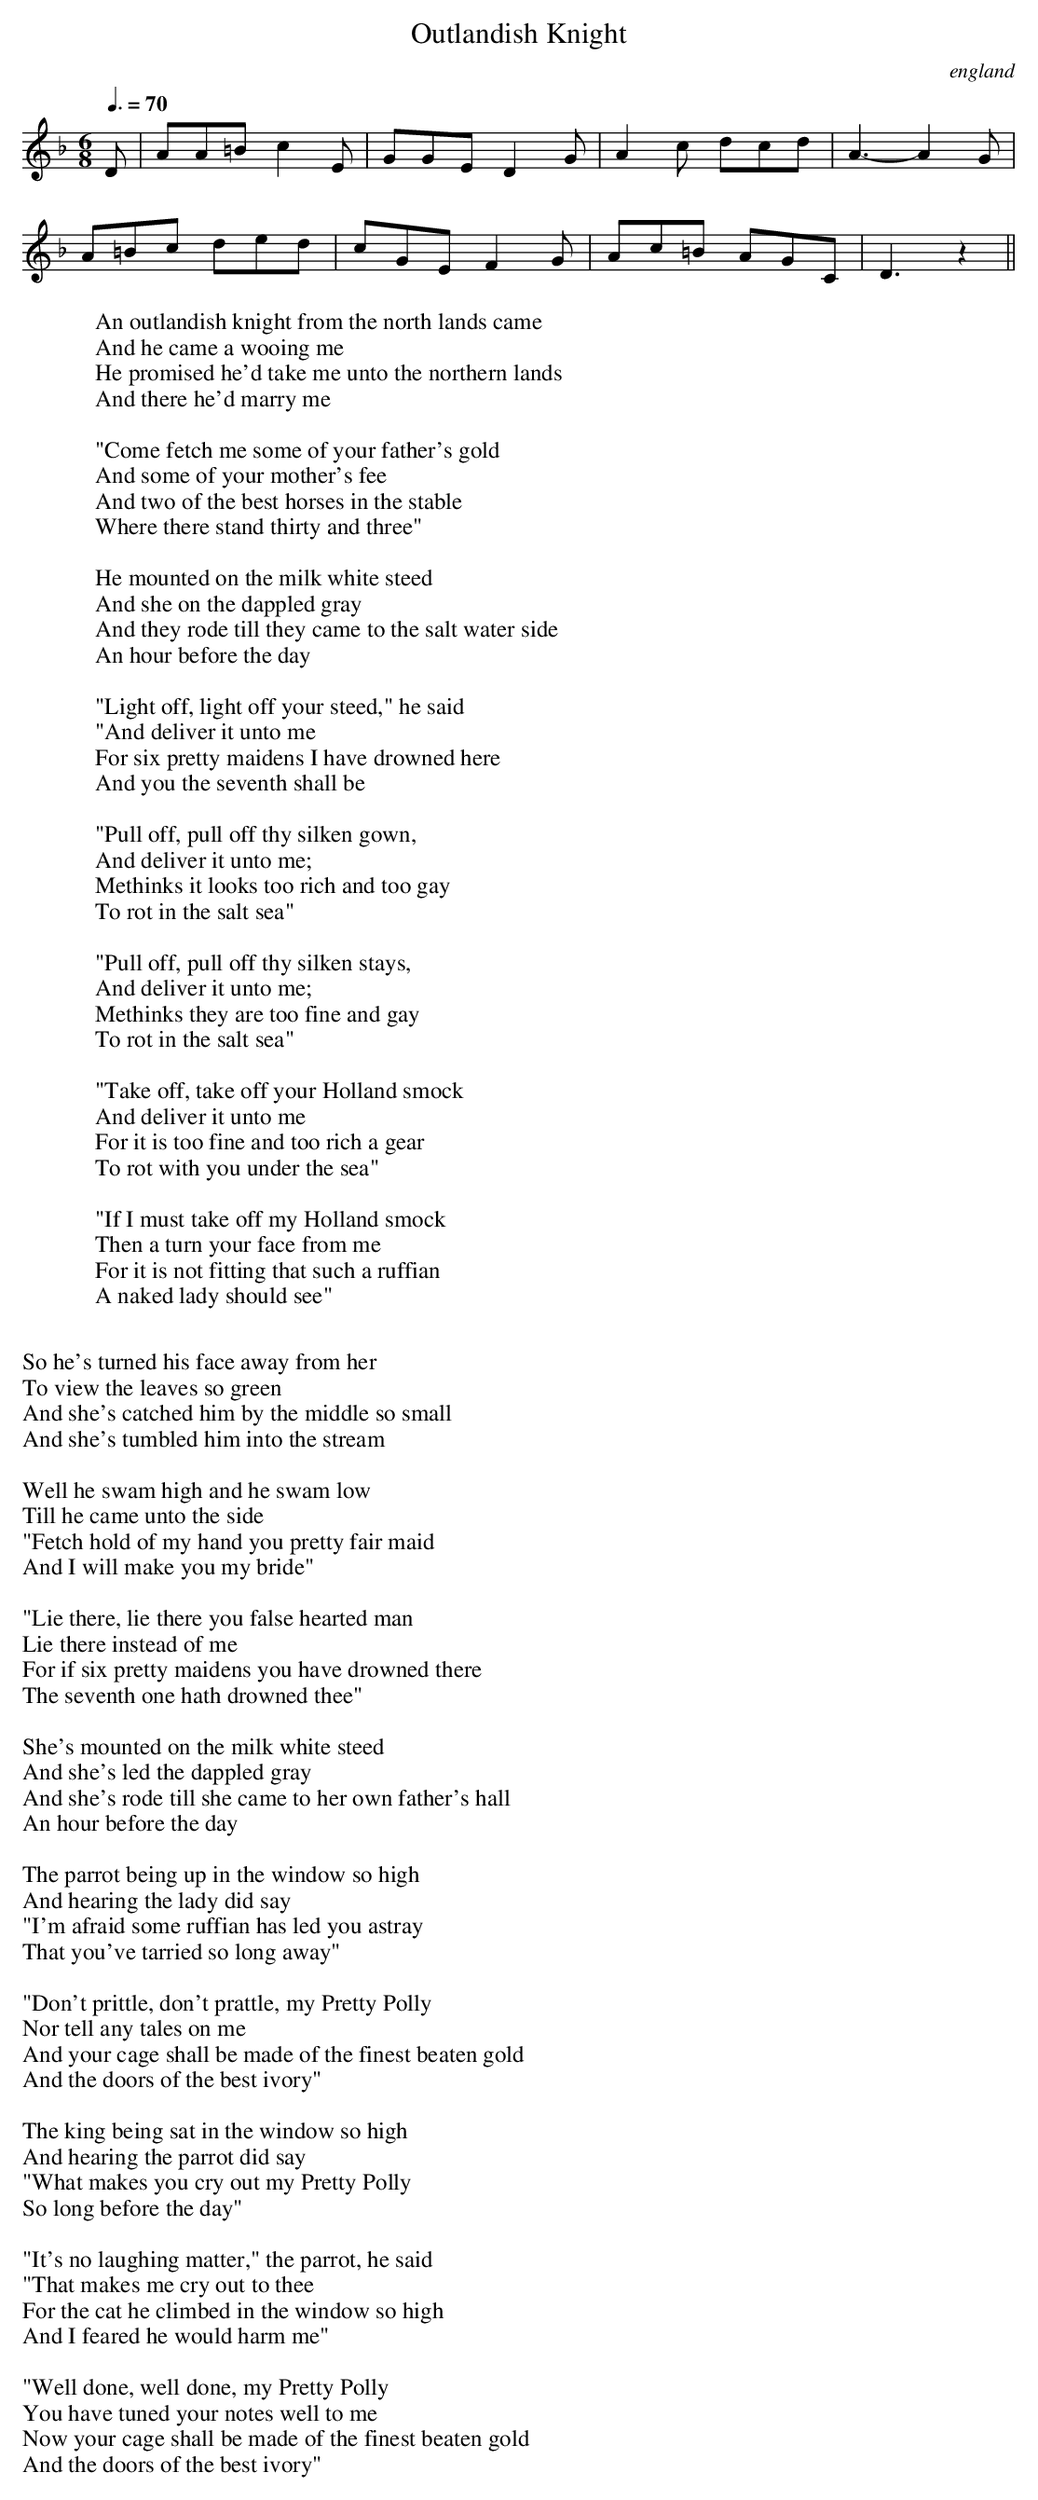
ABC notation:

X:1
T:Outlandish Knight
O:england
M:6/8
L:1/8
Q:3/8=70
W:An outlandish knight from the north lands came
W:And he came a wooing me
W:He promised he'd take me unto the northern lands
W:And there he'd marry me
W:
W:"Come fetch me some of your father's gold
W:And some of your mother's fee
W:And two of the best horses in the stable
W:Where there stand thirty and three"
W:
W:He mounted on the milk white steed
W:And she on the dappled gray
W:And they rode till they came to the salt water side
W:An hour before the day
W:
W:"Light off, light off your steed," he said
W:"And deliver it unto me
W:For six pretty maidens I have drowned here
W:And you the seventh shall be
W:
W:"Pull off, pull off thy silken gown,
W:And deliver it unto me;
W:Methinks it looks too rich and too gay
W:To rot in the salt sea"
W:
W:"Pull off, pull off thy silken stays,
W:And deliver it unto me;
W:Methinks they are too fine and gay
W:To rot in the salt sea"
W:
W:"Take off, take off your Holland smock
W:And deliver it unto me
W:For it is too fine and too rich a gear
W:To rot with you under the sea"
W:
W:"If I must take off my Holland smock
W:Then a turn your face from me
W:For it is not fitting that such a ruffian
W:A naked lady should see"
W:
W:So he's turned his face away from her
W:To view the leaves so green
W:And she's catched him by the middle so small
W:And she's tumbled him into the stream
W:
W:Well he swam high and he swam low
W:Till he came unto the side
W:"Fetch hold of my hand you pretty fair maid
W:And I will make you my bride"
W:
W:"Lie there, lie there you false hearted man
W:Lie there instead of me
W:For if six pretty maidens you have drowned there
W:The seventh one hath drowned thee"
W:
W:She's mounted on the milk white steed
W:And she's led the dappled gray
W:And she's rode till she came to her own father's hall
W:An hour before the day
W:
W:The parrot being up in the window so high
W:And hearing the lady did say
W:"I'm afraid some ruffian has led you astray
W:That you've tarried so long away"
W:
W:"Don't prittle, don't prattle, my Pretty Polly
W:Nor tell any tales on me
W:And your cage shall be made of the finest beaten gold
W:And the doors of the best ivory"
W:
W:The king being sat in the window so high
W:And hearing the parrot did say
W:"What makes you cry out my Pretty Polly
W:So long before the day"
W:
W:"It's no laughing matter," the parrot, he said
W:"That makes me cry out to thee
W:For the cat he climbed in the window so high
W:And I feared he would harm me"
W:
W:"Well done, well done, my Pretty Polly
W:You have tuned your notes well to me
W:Now your cage shall be made of the finest beaten gold
W:And the doors of the best ivory"
K:F
D|AA=B c2E|GGE D2G|A2c dcd|A3- A2G|
A=Bc ded|c-GE F2G|Ac=B A-GC|D3 z2||
